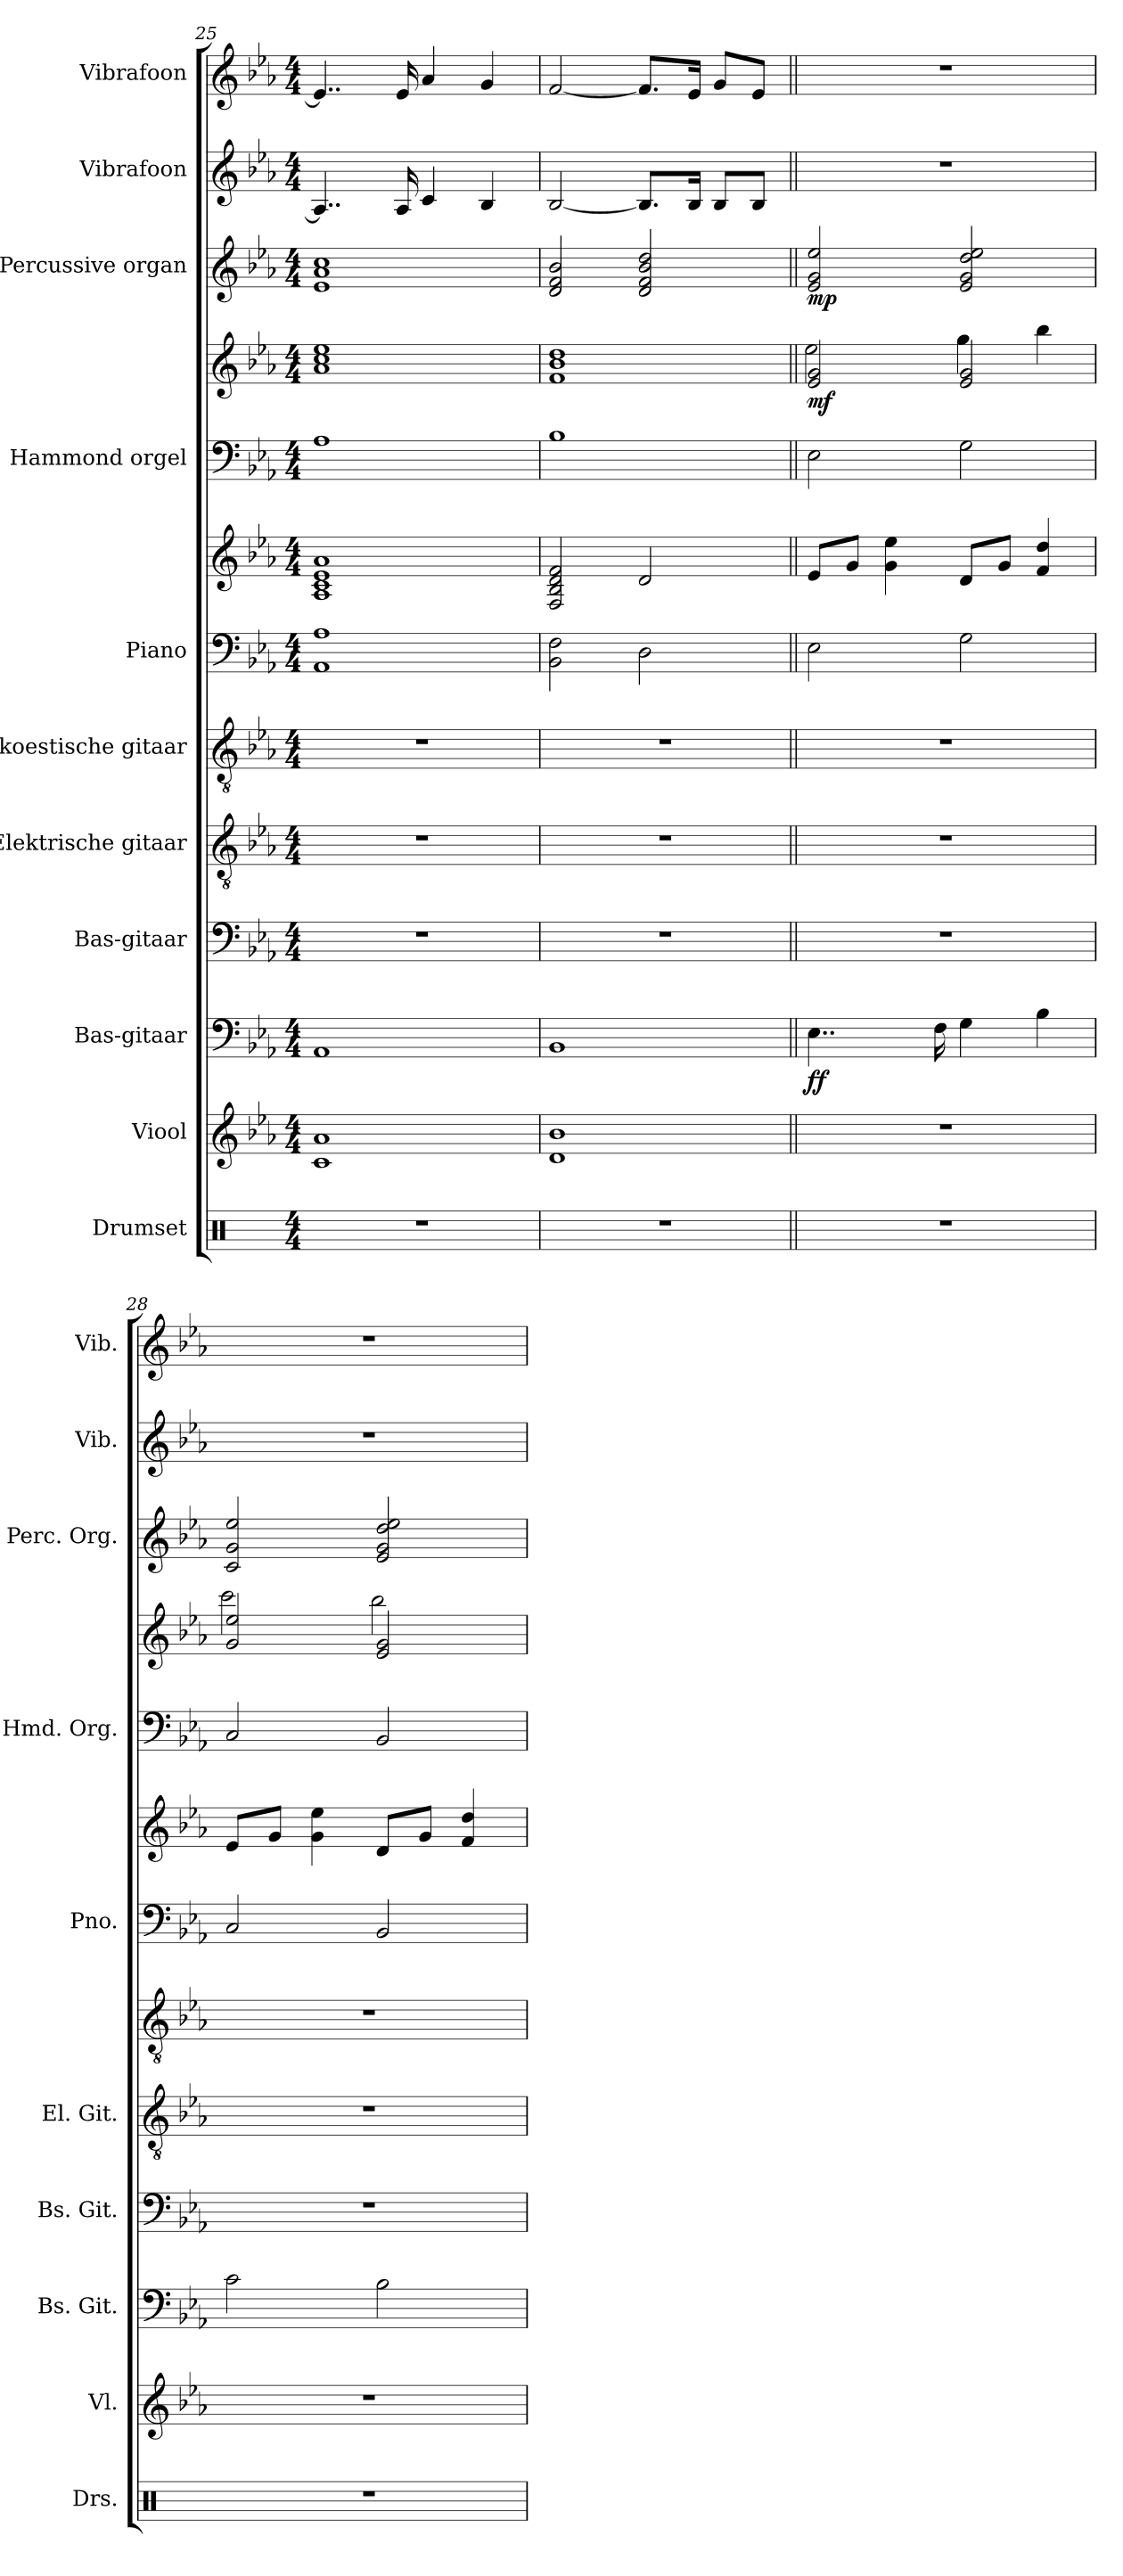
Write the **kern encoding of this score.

**kern	**kern	**kern	**dynam	**kern	**kern	**kern	**kern	**kern	**kern	**kern	**dynam	**kern	**dynam	**kern	**kern
*part11	*part10	*part9	*part9	*part8	*part7	*part6	*part5	*part5	*part4	*part4	*part4	*part3	*part3	*part2	*part1
*staff13	*staff12	*staff11	*staff11	*staff10	*staff9	*staff8	*staff7	*staff6	*staff5	*staff4	*staff4/5	*staff3	*staff3	*staff2	*staff1
*I"Drumset	*I"Viool	*I"Bas-gitaar	*	*I"Bas-gitaar	*I"Elektrische gitaar	*I"Akoestische gitaar	*I"Piano	*	*I"Hammond orgel	*	*	*I"Percussive organ	*	*I"Vibrafoon	*I"Vibrafoon
*I'Drs.	*I'Vl.	*I'Bs. Git.	*	*I'Bs. Git.	*I'El. Git.	*	*I'Pno.	*	*I'Hmd. Org.	*	*	*I'Perc. Org.	*	*I'Vib.	*I'Vib.
*clefX	*clefG2	*clefF4	*	*clefF4	*clefGv2	*clefGv2	*clefF4	*clefG2	*clefF4	*clefG2	*	*clefG2	*	*clefG2	*clefG2
*	*	*ITrd7c12	*	*ITrd7c12	*	*	*	*	*	*	*	*	*	*	*
*k[]	*k[b-e-a-]	*k[b-e-a-]	*	*k[b-e-a-]	*k[b-e-a-]	*k[b-e-a-]	*k[b-e-a-]	*k[b-e-a-]	*k[b-e-a-]	*k[b-e-a-]	*	*k[b-e-a-]	*	*k[b-e-a-]	*k[b-e-a-]
*M4/4	*M4/4	*M4/4	*	*M4/4	*M4/4	*M4/4	*M4/4	*M4/4	*M4/4	*M4/4	*	*M4/4	*	*M4/4	*M4/4
=25	=25	=25	=25	=25	=25	=25	=25	=25	=25	=25	=25	=25	=25	=25	=25
1r	1c 1a-	1AAA-	.	1r	1r	1r	1AA- 1A-	1A- 1c 1e- 1a-	1A-	1a- 1cc 1ee-	.	1e- 1a- 1cc	.	4..A-/]	4..e-/]
.	.	.	.	.	.	.	.	.	.	.	.	.	.	16A-/	16e-/
.	.	.	.	.	.	.	.	.	.	.	.	.	.	4c/	4a-/
.	.	.	.	.	.	.	.	.	.	.	.	.	.	4B-/	4g/
!!LO:PB:g=z
=26	=26	=26	=26	=26	=26	=26	=26	=26	=26	=26	=26	=26	=26	=26	=26
1r	1d 1b-	1BBB-	.	1r	1r	1r	2BB-\ 2F\	2F/ 2B-/ 2d/ 2f/	1B-	1f 1b- 1dd	.	2d/ 2f/ 2b-/	.	[2B-/	[2f/
.	.	.	.	.	.	.	2D\	2d/	.	.	.	2d/ 2f/ 2b-/ 2dd/	.	8.B-/L]	8.f/L]
.	.	.	.	.	.	.	.	.	.	.	.	.	.	16B-/Jk	16e-/Jk
.	.	.	.	.	.	.	.	.	.	.	.	.	.	8B-/L	8g/L
.	.	.	.	.	.	.	.	.	.	.	.	.	.	8B-/J	8e-/J
=27||	=27||	=27||	=27||	=27||	=27||	=27||	=27||	=27||	=27||	=27||	=27||	=27||	=27||	=27||	=27||
*	*	*	*	*	*	*	*	*	*	*^	*	*	*	*	*
!	!	!	!LO:DY:b	!	!	!	!	!	!	!	!	!LO:DY:b	!	!LO:DY:b	!	!
1r	1r	4..EE-\	ff	1r	1r	1r	2E-\	8e-/L	2E-\	2e-/ 2g/	2ee-\	mf	2e-/ 2g/ 2ee-/	mp	1r	1r
.	.	.	.	.	.	.	.	8g/J	.	.	.	.	.	.	.	.
.	.	.	.	.	.	.	.	4g\ 4ee-\	.	.	.	.	.	.	.	.
.	.	16FF\	.	.	.	.	.	.	.	.	.	.	.	.	.	.
.	.	4GG\	.	.	.	.	2G\	8d/L	2G\	2e-/ 2g/	4gg\	.	2e-/ 2g/ 2dd/ 2ee-/	.	.	.
.	.	.	.	.	.	.	.	8g/J	.	.	.	.	.	.	.	.
.	.	4BB-\	.	.	.	.	.	4f/ 4dd/	.	.	4bb-\	.	.	.	.	.
=28	=28	=28	=28	=28	=28	=28	=28	=28	=28	=28	=28	=28	=28	=28	=28	=28
1r	1r	2C\	.	1r	1r	1r	2C/	8e-/L	2C/	2g/ 2ee-/	2ccc\	.	2c/ 2g/ 2ee-/	.	1r	1r
.	.	.	.	.	.	.	.	8g/J	.	.	.	.	.	.	.	.
.	.	.	.	.	.	.	.	4g\ 4ee-\	.	.	.	.	.	.	.	.
.	.	2BB-\	.	.	.	.	2BB-/	8d/L	2BB-/	2e-/ 2g/	2bb-\	.	2e-/ 2g/ 2dd/ 2ee-/	.	.	.
.	.	.	.	.	.	.	.	8g/J	.	.	.	.	.	.	.	.
.	.	.	.	.	.	.	.	4f/ 4dd/	.	.	.	.	.	.	.	.
*	*	*	*	*	*	*	*	*	*	*v	*v	*	*	*	*	*
=	=	=	=	=	=	=	=	=	=	=	=	=	=	=	=
*-	*-	*-	*-	*-	*-	*-	*-	*-	*-	*-	*-	*-	*-	*-	*-
